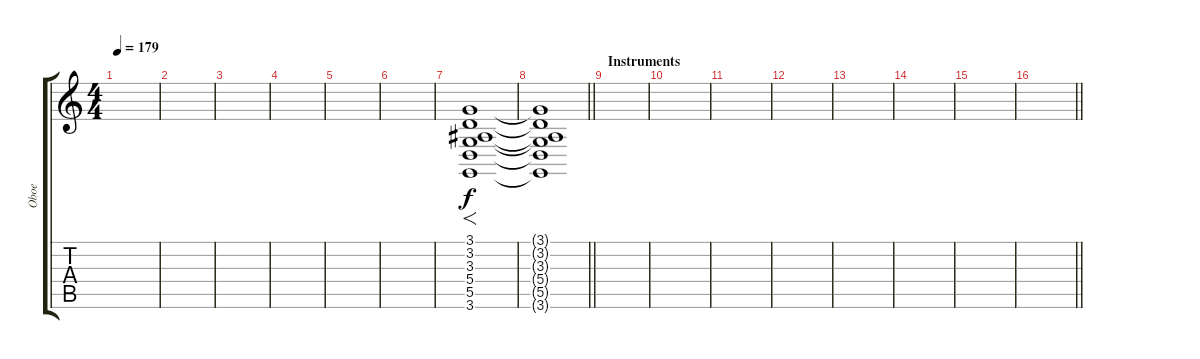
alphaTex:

\track ("Oboe" "Oboe") {instrument oboe}
\staff {score tabs}
\tuning (E4 B3 G3 D3 A2 E2) {hide}
\ts (4 4)
\tempo 179
\clef g2
\ks c
|
|
|
|
|
|
(3.1 3.2 3.3 5.4 5.5 3.6).1{f volume 12 instrument seashore} |
\barLineRight lightlight
(3.1{t} 3.2{t} 3.3{t} 5.4{t} 5.5{t} 3.6{t}).1 |
\section ("" "Instruments")
|
|
|
|
|
|
|
\barLineRight lightlight
